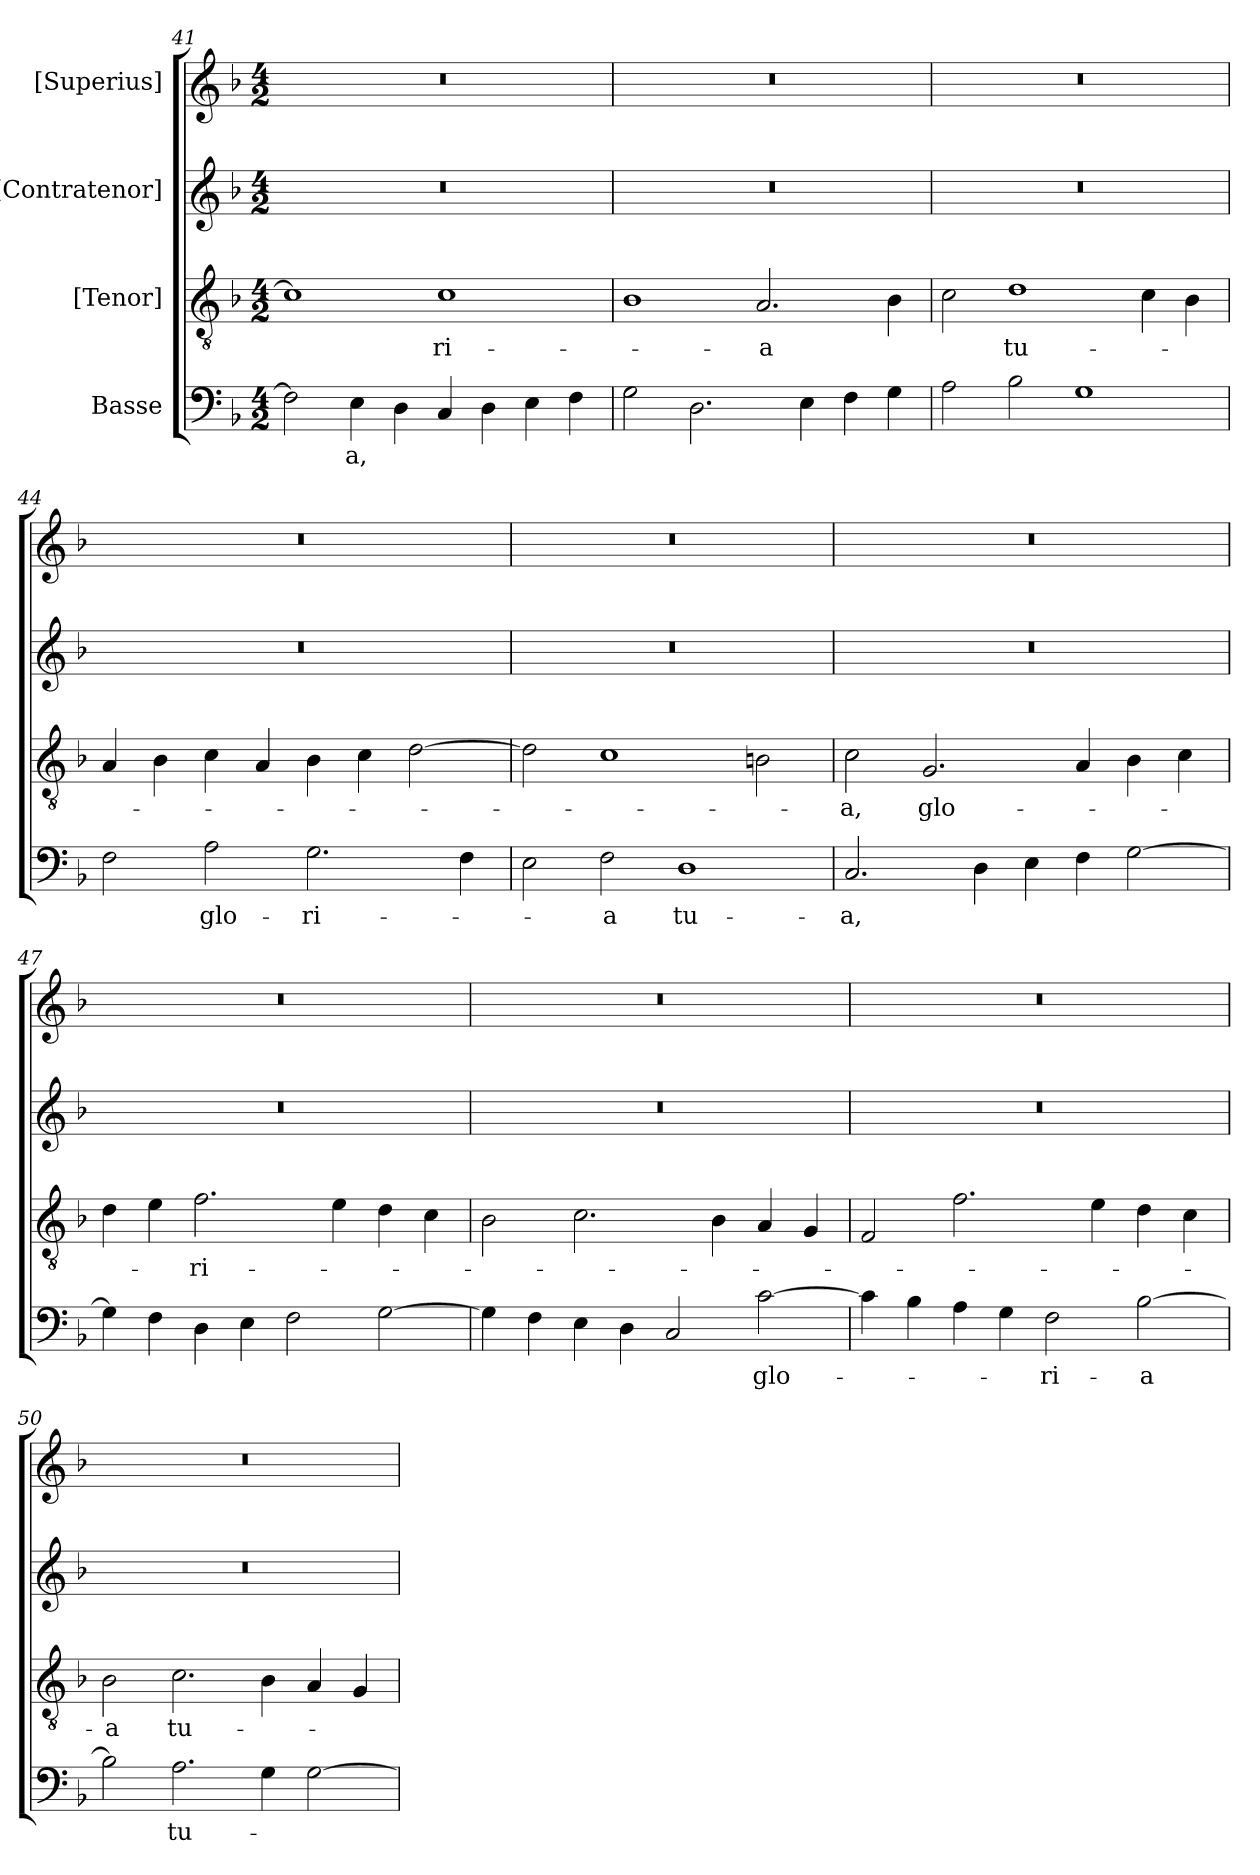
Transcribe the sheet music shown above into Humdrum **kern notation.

**kern	**text	**kern	**text	**kern	**kern
*part4	*part4	*part3	*part3	*part2	*part1
*staff4	*staff4	*staff3	*staff3	*staff2	*staff1
*I"Basse	*	*I"[Tenor]	*	*I"[Contratenor]	*I"[Superius]
*clefF4	*	*clefGv2	*	*clefG2	*clefG2
*k[b-]	*	*k[b-]	*	*k[b-]	*k[b-]
*M4/2	*	*M4/2	*	*M4/2	*M4/2
=41	=41	=41	=41	=41	=41
2F\]	.	1c\]	.	0r	0r
4E\	-a,	.	.	.	.
4D\	.	.	.	.	.
4C/	.	1c\	-ri-	.	.
4D\	.	.	.	.	.
4E\	.	.	.	.	.
4F\	.	.	.	.	.
=42	=42	=42	=42	=42	=42
2G\	.	1B-\	.	0r	0r
2.D\	.	.	.	.	.
.	.	2.A/	-a	.	.
4E\	.	.	.	.	.
4F\	.	.	.	.	.
4G\	.	4B-\	.	.	.
=43	=43	=43	=43	=43	=43
2A\	.	2c\	.	0r	0r
2B-\	.	1d\	tu-	.	.
1G\	.	.	.	.	.
.	.	4c\	.	.	.
.	.	4B-\	.	.	.
=44	=44	=44	=44	=44	=44
2F\	.	4A/	.	0r	0r
.	.	4B-\	.	.	.
2A\	glo-	4c\	.	.	.
.	.	4A/	.	.	.
2.G\	-ri-	4B-\	.	.	.
.	.	4c\	.	.	.
.	.	[2d\	.	.	.
4F\	.	.	.	.	.
=45	=45	=45	=45	=45	=45
2E\	.	2d\]	.	0r	0r
2F\	-a	1c\	.	.	.
1D\	tu-	.	.	.	.
.	.	2Bn\	.	.	.
=46	=46	=46	=46	=46	=46
2.C/	-a,	2c\	-a,	0r	0r
.	.	2.G/	glo-	.	.
4D\	.	.	.	.	.
4E\	.	.	.	.	.
4F\	.	4A/	.	.	.
[2G\	.	4B-\	.	.	.
.	.	4c\	.	.	.
=47	=47	=47	=47	=47	=47
4G\]	.	4d\	.	0r	0r
4F\	.	4e\	.	.	.
4D\	.	2.f\	-ri-	.	.
4E\	.	.	.	.	.
2F\	.	.	.	.	.
.	.	4e\	.	.	.
[2G\	.	4d\	.	.	.
.	.	4c\	.	.	.
=48	=48	=48	=48	=48	=48
4G\]	.	2B-\	.	0r	0r
4F\	.	.	.	.	.
4E\	.	2.c\	.	.	.
4D\	.	.	.	.	.
2C/	.	.	.	.	.
.	.	4B-\	.	.	.
[2c\	glo-	4A/	.	.	.
.	.	4G/	.	.	.
=49	=49	=49	=49	=49	=49
4c\]	.	2F/	.	0r	0r
4B-\	.	.	.	.	.
4A\	.	2.f\	.	.	.
4G\	.	.	.	.	.
2F\	-ri-	.	.	.	.
.	.	4e\	.	.	.
[2B-\	-a	4d\	.	.	.
.	.	4c\	.	.	.
=50	=50	=50	=50	=50	=50
2B-\]	.	2B-\	-a	0r	0r
2.A\	tu-	2.c\	tu-	.	.
4G\	.	4B-\	.	.	.
[2G\	.	4A/	.	.	.
.	.	4G/	.	.	.
=	=	=	=	=	=
*-	*-	*-	*-	*-	*-
